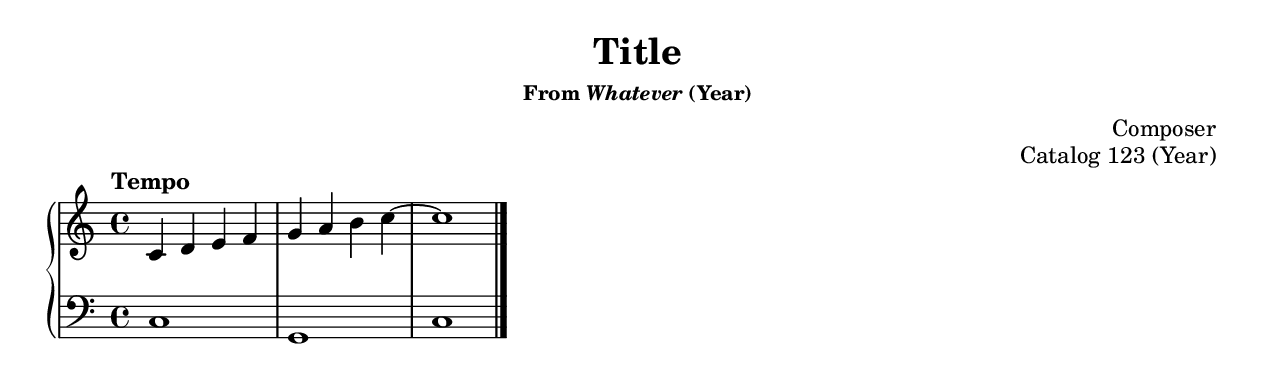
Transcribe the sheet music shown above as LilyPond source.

\version "2.24.0"
\language "english"
\pointAndClickOff

#(set-default-paper-size "letter")
\paper {
  print-page-number = ##f
  indent = 0
}

\header {
  title = "Title"
  subsubtitle = \markup { "From" \italic "Whatever" "(Year)" }
  composer = "Composer"
  opus = "Catalog 123 (Year)"
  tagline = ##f
}

\layout {
  \context {
    \PianoStaff
    \accidentalStyle piano
    printKeyCancellation = ##f
    %% \override TupletBracket.bracket-visibility = ##t
  }
}

global = {
  \key c \major
  \time 4/4
  \tempo "Tempo"
}

upper.A = \relative {
  \clef treble
  c'4 d e f g a b c~ 1
}

lower.A = \relative {
  \clef bass
  c1 g c
}

editorial.above.A = {
  %% marks above the grand staff
}

editorial.between.A = {
  %% marks between the staves, e.g. dynamics
}

editorial.below.A = {
  %% marks below the grand staff, e.g. pedal marks
}

breaks_ref = {
  %% breaks matching some reference for ease of authoring
}

%%showLastLength =   % use this to only render the last few measures
\score {
  \new PianoStaff <<
    \new Dynamics {
      \global
      \editorial.above.A
    }
    \new Staff = "up" {
      \global
      \upper.A
      \bar "|."
    }
    \new Dynamics {
      \global
      \editorial.between.A
    }
    \new Staff = "down" {
      \global
      \lower.A
    }
    \new Dynamics {
      \global
      \editorial.below.A
    }
    \new Dynamics {
      \global
      \breaks_ref
    }
  >>
}
